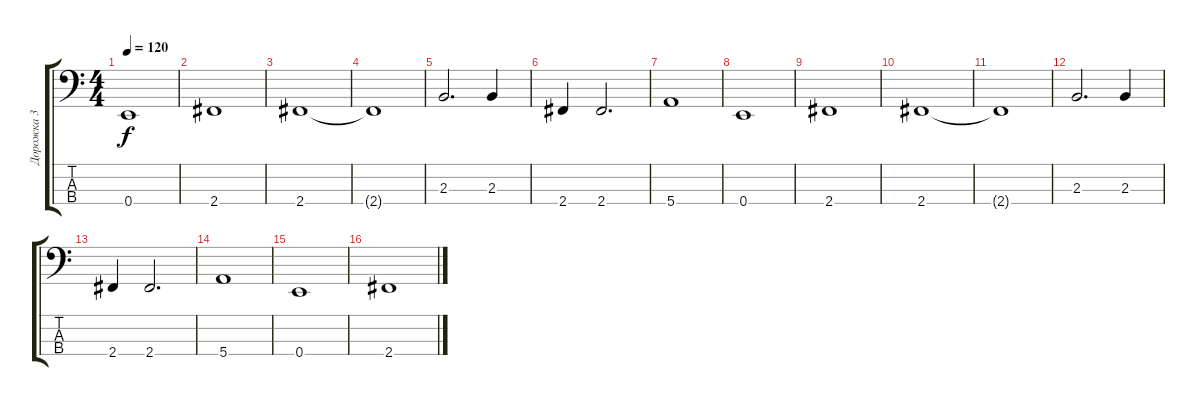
\track ("Дорожка 3" "Дорожка 3") {instrument acousticbass}
\staff {score tabs}
\tuning (G2 D2 A1 E1) {hide}
\ts (4 4)
\tempo 120
\clef f4
\ks c
0.4.1{dy f} |
2.4.1 |
2.4.1 |
2.4{t}.1 |
2.3.2{d} 2.3.4 |
2.4.4 2.4.2{d} |
5.4.1 |
0.4.1 |
2.4.1 |
2.4.1 |
2.4{t}.1 |
2.3.2{d} 2.3.4 |
2.4.4 2.4.2{d} |
5.4.1 |
0.4.1 |
2.4.1
